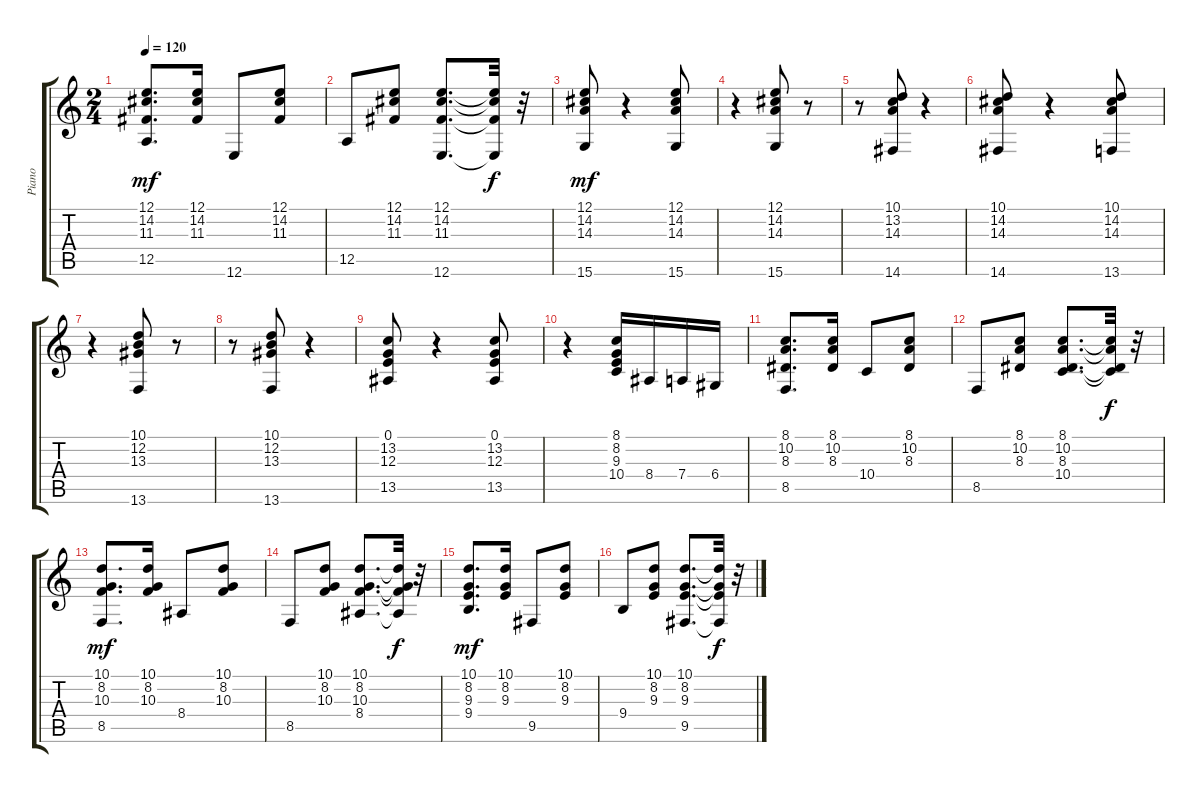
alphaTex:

\track ("Piano" "Piano") {instrument acousticgrandpiano}
\staff {score tabs}
\tuning (E4 B3 G3 D3 A2 E2) {hide}
\ts (2 4)
\tempo 120
\clef g2
\ks c
(12.1 14.2 11.3 12.5).8{d dy mf} (12.1 14.2 11.3).16 12.6.8 (12.1 14.2 11.3).8 |
12.5.8 (12.1 14.2 11.3).8 (12.1 14.2 11.3 12.6).8{d} (12.1{t} 14.2{t} 11.3{t} 12.6{t}).32{dy f} r.32 |
(12.1 14.2 14.3 15.6).8{dy mf} r.4 (12.1 14.2 14.3 15.6).8 |
r.4 (12.1 14.2 14.3 15.6).8 r.8 |
r.8 (10.1 13.2 14.3 14.6).8 r.4 |
(10.1 14.2 14.3 14.6).8 r.4 (10.1 14.2 14.3 13.6).8 |
r.4 (10.1 12.2 13.3 13.6).8 r.8 |
r.8 (10.1 12.2 13.3 13.6).8 r.4 |
(0.1 13.2 12.3 13.5).8 r.4 (0.1 13.2 12.3 13.5).8 |
r.4 (8.1 8.2 9.3 10.4).16 8.4.16 7.4.16 6.4.16 |
(8.1 10.2 8.3 8.5).8{d} (8.1 10.2 8.3).16 10.4.8 (8.1 10.2 8.3).8 |
8.5.8 (8.1 10.2 8.3).8 (8.1 10.2 8.3 10.4).8{d} (8.1{t} 10.2{t} 8.3{t} 10.4{t}).32{dy f} r.32 |
(10.1 8.2 10.3 8.5).8{d dy mf} (10.1 8.2 10.3).16 8.4.8 (10.1 8.2 10.3).8 |
8.5.8 (10.1 8.2 10.3).8 (10.1 8.2 10.3 8.4).8{d} (10.1{t} 8.2{t} 10.3{t} 8.4{t}).32{dy f} r.32 |
(10.1 8.2 9.3 9.4).8{d dy mf} (10.1 8.2 9.3).16 9.5.8 (10.1 8.2 9.3).8 |
9.4.8 (10.1 8.2 9.3).8 (10.1 8.2 9.3 9.5).8{d} (10.1{t} 8.2{t} 9.3{t} 9.5{t}).32{dy f} r.32
